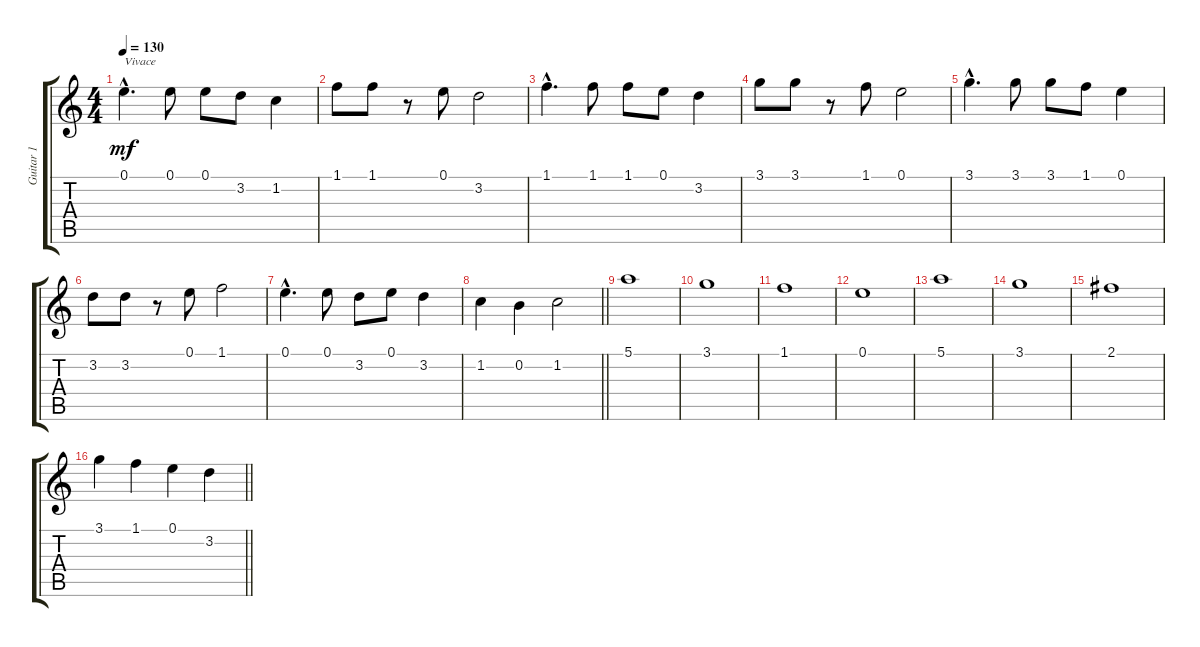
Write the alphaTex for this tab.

\track ("Guitar 1" "Guitar 1") {instrument acousticguitarnylon}
\staff {score tabs}
\tuning (E4 B3 G3 D3 A2 E2) {hide}
\ts (4 4)
\tempo 130
\clef g2
\ks c
0.1{hac}.4{d txt "Vivace" dy mf instrument acousticguitarnylon} 0.1.8 0.1.8 3.2.8 1.2.4 |
1.1.8 1.1.8 r.8 0.1.8 3.2.2 |
1.1{hac}.4{d} 1.1.8 1.1.8 0.1.8 3.2.4 |
3.1.8 3.1.8 r.8 1.1.8 0.1.2 |
3.1{hac}.4{d} 3.1.8 3.1.8 1.1.8 0.1.4 |
3.2.8 3.2.8 r.8 0.1.8 1.1.2 |
0.1{hac}.4{d} 0.1.8 3.2.8 0.1.8 3.2.4 |
\barLineRight lightlight
1.2.4 0.2.4 1.2.2 |
5.1.1 |
3.1.1 |
1.1.1 |
0.1.1 |
5.1.1 |
3.1.1 |
2.1.1 |
\barLineRight lightlight
3.1.4 1.1.4 0.1.4 3.2.4
